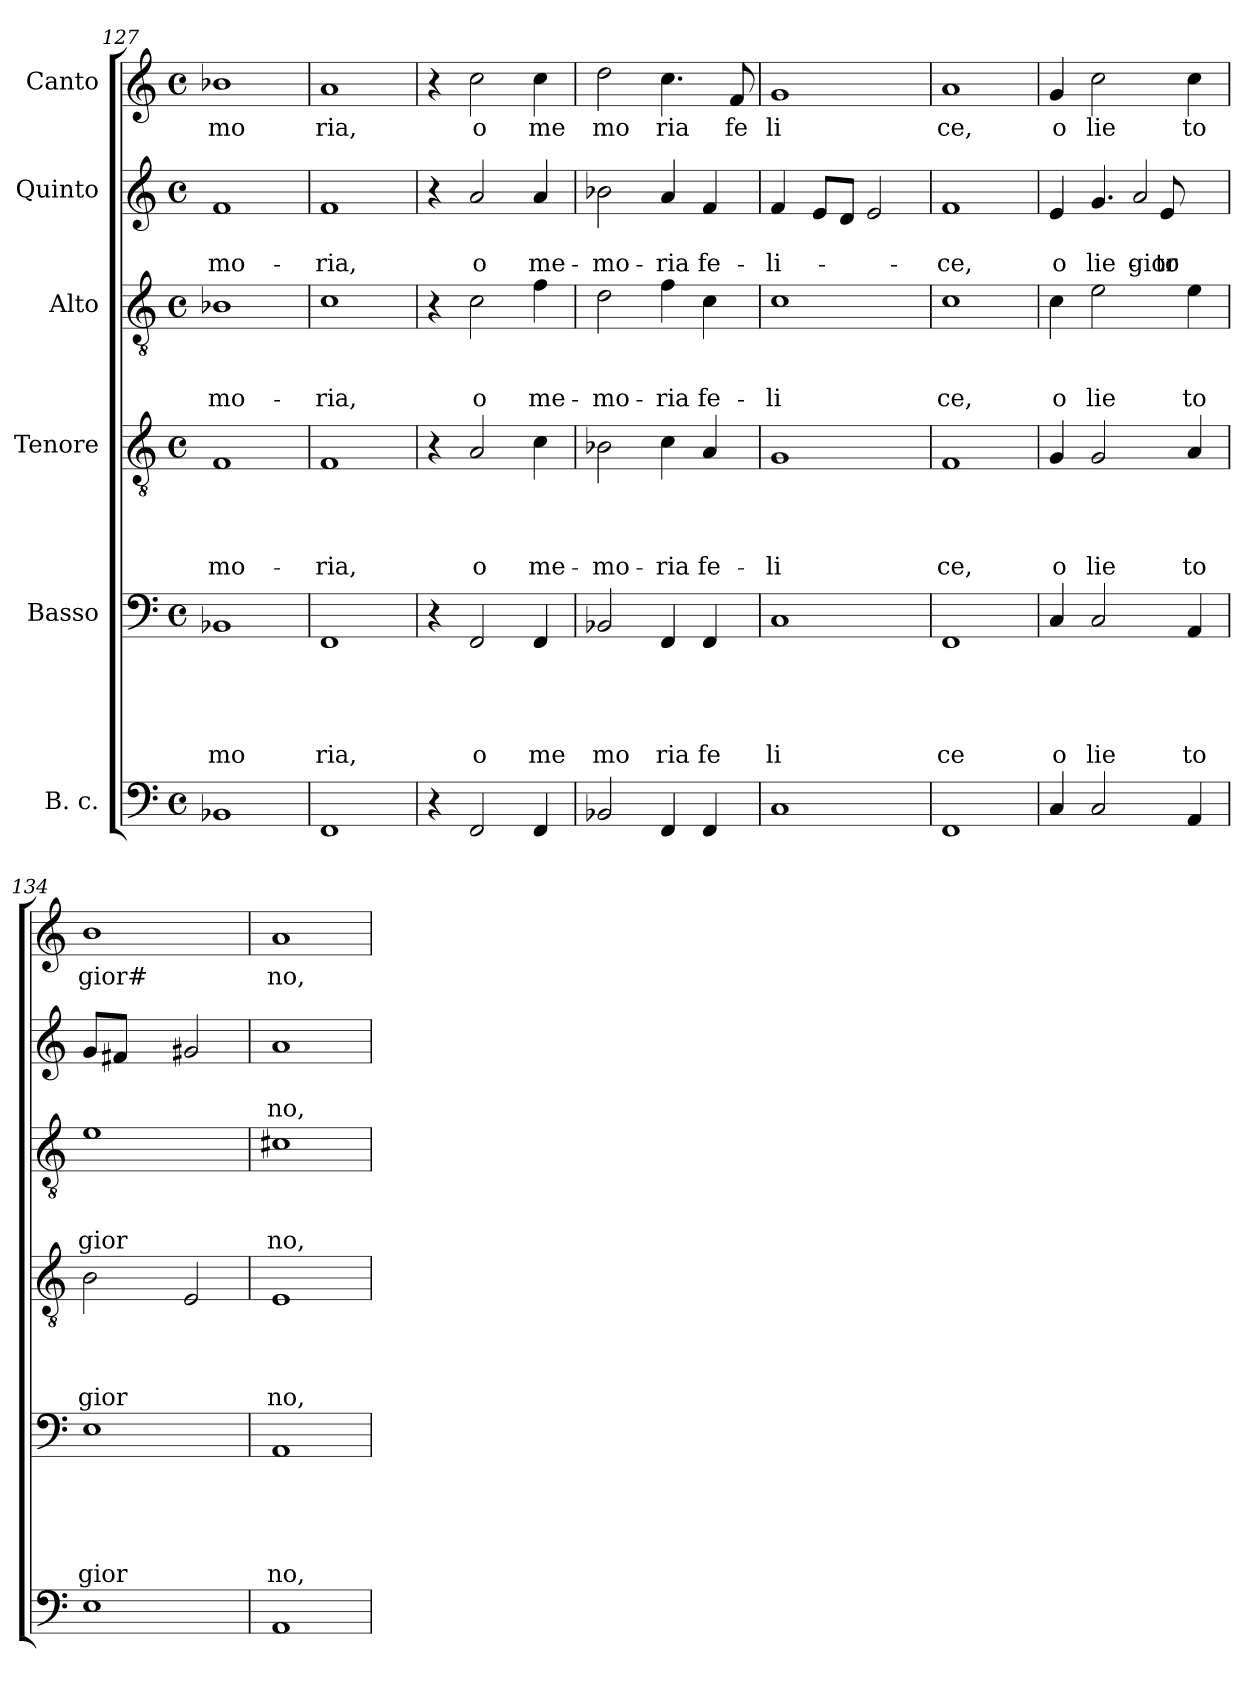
**kern	**kern	**text	**text	**text	**text	**text	**kern	**text	**text	**text	**text	**kern	**text	**text	**text	**kern	**text	**text	**kern	**text
*part6	*part5	*part5	*part5	*part5	*part5	*part5	*part4	*part4	*part4	*part4	*part4	*part3	*part3	*part3	*part3	*part2	*part2	*part2	*part1	*part1
*staff6	*staff5	*staff5	*staff5	*staff5	*staff5	*staff5	*staff4	*staff4	*staff4	*staff4	*staff4	*staff3	*staff3	*staff3	*staff3	*staff2	*staff2	*staff2	*staff1	*staff1
*I"B. c.	*I"Basso	*	*	*	*	*	*I"Tenore	*	*	*	*	*I"Alto	*	*	*	*I"Quinto	*	*	*I"Canto	*
*clefF4	*clefF4	*	*	*	*	*	*clefGv2	*	*	*	*	*clefGv2	*	*	*	*clefG2	*	*	*clefG2	*
*k[]	*k[]	*	*	*	*	*	*k[]	*	*	*	*	*k[]	*	*	*	*k[]	*	*	*k[]	*
*C:	*C:	*	*	*	*	*	*C:	*	*	*	*	*C:	*	*	*	*C:	*	*	*C:	*
*M4/4	*M4/4	*	*	*	*	*	*M4/4	*	*	*	*	*M4/4	*	*	*	*M4/4	*	*	*M4/4	*
*met(c)	*met(c)	*	*	*	*	*	*met(c)	*	*	*	*	*met(c)	*	*	*	*met(c)	*	*	*met(c)	*
=127	=127	=127	=127	=127	=127	=127	=127	=127	=127	=127	=127	=127	=127	=127	=127	=127	=127	=127	=127	=127
!	!	!	!	!	!	!LO:LY:b	!	!	!	!	!LO:LY:b	!	!	!	!LO:LY:b	!	!	!LO:LY:b	!	!LO:LY:b
1BB-X	1BB-X	.	.	.	.	mo	1F	.	.	.	-mo-	1B-X	.	.	-mo-	1f	.	-mo-	1b-X	mo
=128	=128	=128	=128	=128	=128	=128	=128	=128	=128	=128	=128	=128	=128	=128	=128	=128	=128	=128	=128	=128
!	!	!	!	!	!	!LO:LY:b	!	!	!	!	!LO:LY:b	!	!	!	!LO:LY:b	!	!	!LO:LY:b	!	!LO:LY:b
1FF	1FF	.	.	.	.	ria,	1F	.	.	.	-ria,	1c	.	.	-ria,	1f	.	-ria,	1a	ria,
=129	=129	=129	=129	=129	=129	=129	=129	=129	=129	=129	=129	=129	=129	=129	=129	=129	=129	=129	=129	=129
4r	4r	.	.	.	.	.	4r	.	.	.	.	4r	.	.	.	4r	.	.	4r	.
!	!	!	!	!	!	!LO:LY:b	!	!	!	!	!LO:LY:b	!	!	!	!LO:LY:b	!	!	!LO:LY:b	!	!LO:LY:b
2FF/	2FF/	.	.	.	.	o	2A/	.	.	.	o	2c\	.	.	o	2a/	.	o	2cc\	o
!	!	!	!	!	!	!LO:LY:b	!	!	!	!	!LO:LY:b	!	!	!	!LO:LY:b	!	!	!LO:LY:b	!	!LO:LY:b
4FF/	4FF/	.	.	.	.	me	4c\	.	.	.	me-	4f\	.	.	me-	4a/	.	me-	4cc\	me
=130	=130	=130	=130	=130	=130	=130	=130	=130	=130	=130	=130	=130	=130	=130	=130	=130	=130	=130	=130	=130
!	!	!	!	!	!	!LO:LY:b	!	!	!	!	!LO:LY:b	!	!	!	!LO:LY:b	!	!	!LO:LY:b	!	!LO:LY:b
2BB-X/	2BB-X/	.	.	.	.	mo	2B-X\	.	.	.	-mo-	2d\	.	.	-mo-	2b-X\	.	-mo-	2dd\	mo
!	!	!	!	!	!	!LO:LY:b	!	!	!	!	!LO:LY:b	!	!	!	!LO:LY:b	!	!	!LO:LY:b	!	!LO:LY:b
4FF/	4FF/	.	.	.	.	ria	4c\	.	.	.	-ria	4f\	.	.	-ria	4a/	.	-ria	4.cc\	ria
!	!	!	!	!	!	!LO:LY:b	!	!	!	!	!LO:LY:b	!	!	!	!LO:LY:b	!	!	!LO:LY:b	!	!
4FF/	4FF/	.	.	.	.	fe	4A/	.	.	.	fe-	4c\	.	.	fe-	4f/	.	fe-	.	.
!	!	!	!	!	!	!	!	!	!	!	!	!	!	!	!	!	!	!	!	!LO:LY:b
.	.	.	.	.	.	.	.	.	.	.	.	.	.	.	.	.	.	.	8f/	fe
!!LO:LB:g=z
=131	=131	=131	=131	=131	=131	=131	=131	=131	=131	=131	=131	=131	=131	=131	=131	=131	=131	=131	=131	=131
!	!	!	!	!	!	!LO:LY:b	!	!	!	!	!LO:LY:b	!	!	!	!LO:LY:b	!	!	!LO:LY:b	!	!LO:LY:b
1C	1C	.	.	.	.	li	1G	.	.	.	-li	1c	.	.	-li	4f/	.	-li-	1g	li
.	.	.	.	.	.	.	.	.	.	.	.	.	.	.	.	8e/L	.	.	.	.
.	.	.	.	.	.	.	.	.	.	.	.	.	.	.	.	8d/J	.	.	.	.
.	.	.	.	.	.	.	.	.	.	.	.	.	.	.	.	2e/	.	.	.	.
=132	=132	=132	=132	=132	=132	=132	=132	=132	=132	=132	=132	=132	=132	=132	=132	=132	=132	=132	=132	=132
!	!	!	!	!	!	!LO:LY:b	!	!	!	!	!LO:LY:b	!	!	!	!LO:LY:b	!	!	!LO:LY:b	!	!LO:LY:b
1FF	1FF	.	.	.	.	ce	1F	.	.	.	ce,	1c	.	.	ce,	1f	.	-ce,	1a	ce,
=133	=133	=133	=133	=133	=133	=133	=133	=133	=133	=133	=133	=133	=133	=133	=133	=133	=133	=133	=133	=133
!	!	!	!	!	!	!LO:LY:b	!	!	!	!	!LO:LY:b	!	!	!	!LO:LY:b	!	!	!LO:LY:b	!	!LO:LY:b
*	*	*	*	*	*	*	*	*	*	*	*	*	*	*	*	*^	*	*	*	*
4C/	4C/	.	.	.	.	o	4G/	.	.	.	o	4c\	.	.	o	4e/	2ryy	.	o	4g/	o
!	!	!	!	!	!	!LO:LY:b	!	!	!	!	!LO:LY:b	!	!	!	!LO:LY:b	!	!	!	!LO:LY:b	!	!LO:LY:b
2C/	2C/	.	.	.	.	lie	2G/	.	.	.	lie	2e\	.	.	lie	4.g/	.	.	lie-	2cc\	lie
!	!	!	!	!	!	!	!	!	!	!	!	!	!	!	!	!	!	!	!LO:LY:b	!	!
.	.	.	.	.	.	.	.	.	.	.	.	.	.	.	.	.	2a/	.	gior-	.	.
!	!	!	!	!	!	!	!	!	!	!	!	!	!	!	!	!	!	!	!LO:LY:b	!	!
.	.	.	.	.	.	.	.	.	.	.	.	.	.	.	.	8e/	.	.	-to	.	.
!	!	!	!	!	!	!LO:LY:b	!	!	!	!	!LO:LY:b	!	!	!	!LO:LY:b	!	!	!	!	!	!LO:LY:b
4AA/	4AA/	.	.	.	.	to	4A/	.	.	.	to	4e\	.	.	to	4ryy	.	.	.	4cc\	to
*	*	*	*	*	*	*	*	*	*	*	*	*	*	*	*	*v	*v	*	*	*	*
=134	=134	=134	=134	=134	=134	=134	=134	=134	=134	=134	=134	=134	=134	=134	=134	=134	=134	=134	=134	=134
!	!	!	!	!	!	!LO:LY:b	!	!	!	!	!LO:LY:b	!	!	!	!LO:LY:b	!	!	!	!	!LO:LY:b
1E	1E	.	.	.	.	gior	2B\	.	.	.	gior	1e	.	.	gior	8g/L	.	.	1b	gior#
.	.	.	.	.	.	.	.	.	.	.	.	.	.	.	.	8f#X/J	.	.	.	.
.	.	.	.	.	.	.	.	.	.	.	.	.	.	.	.	4ryy	.	.	.	.
.	.	.	.	.	.	.	2E/	.	.	.	.	.	.	.	.	2g#X/	.	.	.	.
=135	=135	=135	=135	=135	=135	=135	=135	=135	=135	=135	=135	=135	=135	=135	=135	=135	=135	=135	=135	=135
!	!	!	!	!	!	!LO:LY:b	!	!	!	!	!LO:LY:b	!	!	!	!LO:LY:b	!	!	!LO:LY:b	!	!LO:LY:b
1AA	1AA	.	.	.	.	no,	1E	.	.	.	no,	1c#X	.	.	no,	1a	.	-no,	1a	no,
=	=	=	=	=	=	=	=	=	=	=	=	=	=	=	=	=	=	=	=	=
*-	*-	*-	*-	*-	*-	*-	*-	*-	*-	*-	*-	*-	*-	*-	*-	*-	*-	*-	*-	*-
